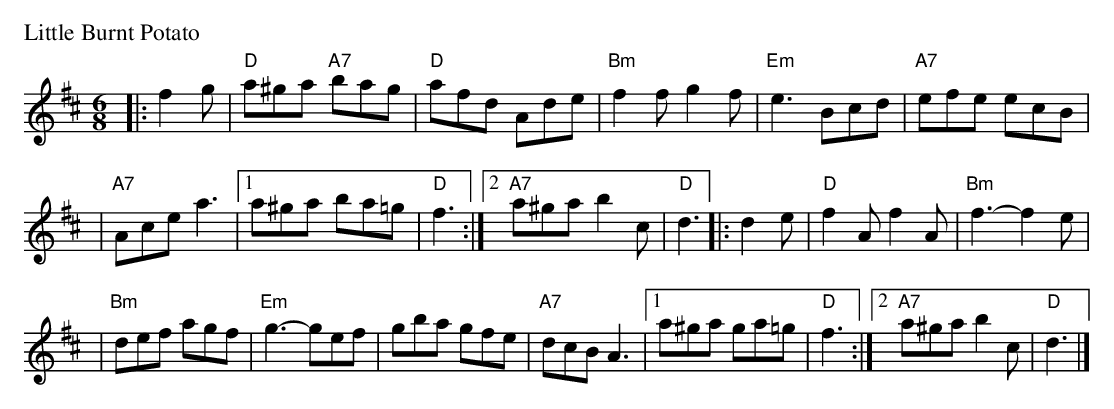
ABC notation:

X:1
P: Little Burnt Potato
M: 6/8
L: 1/8
K: D
|: f2g \
| "D"a^ga "A7"bag \
| "D"afd Ade \
| "Bm"f2f g2f \
| "Em"e3 Bcd \
| "A7"efe ecB |
| "A7"Ace a3 |1 a^ga ba=g \
| "D"f3 :|2 "A7"a^ga b2c \
| "D"d3 |: d2e \
| "D"f2A f2A \
| "Bm"f3- f2e |
| "Bm"def agf \
| "Em"g3- gef \
| gba gfe \
| "A7"dcB A3 |1 a^ga ga=g \
| "D"f3 :|2 "A7"a^ga b2c \
| "D"d3 |]
